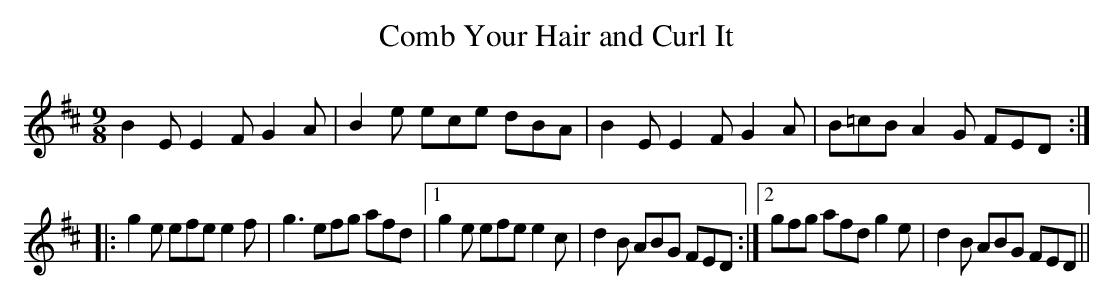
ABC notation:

X:1
T:Comb Your Hair and Curl It
M:9/8
K:Edor
B2E E2F G2A|B2e ece dBA|B2E E2F G2A|B=cB A2G FED:|
|:g2e efe e2f|g3 efg afd|1 g2e efe e2c|d2B ABG FED:|2 gfg afd g2e|d2B ABG FED||
